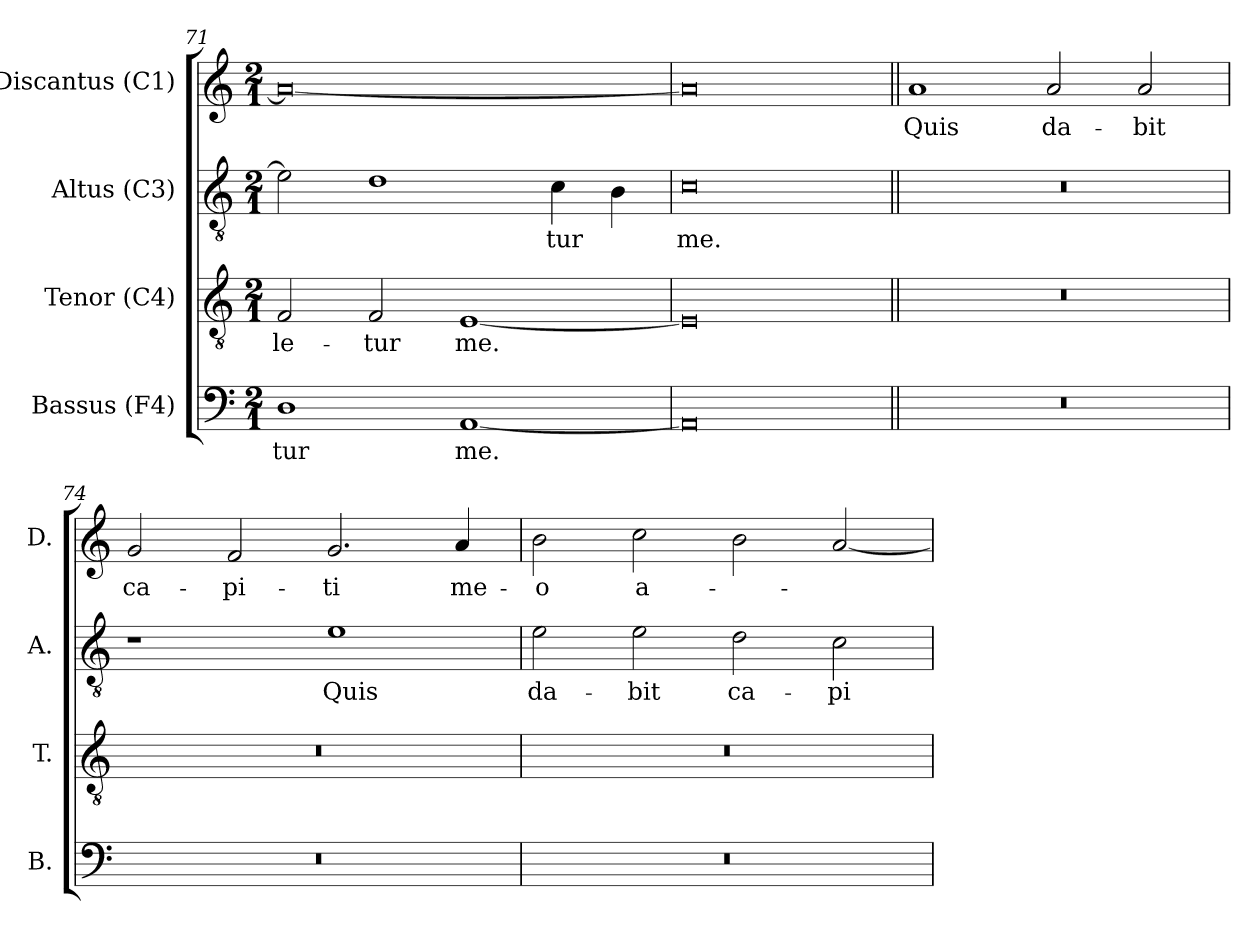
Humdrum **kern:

**kern	**text	**kern	**text	**kern	**text	**kern	**text
*part4	*part4	*part3	*part3	*part2	*part2	*part1	*part1
*staff4	*staff4	*staff3	*staff3	*staff2	*staff2	*staff1	*staff1
*I"Bassus (F4)	*	*I"Tenor (C4)	*	*I"Altus (C3)	*	*I"Discantus (C1)	*
*I'B.	*	*I'T.	*	*I'A.	*	*I'D.	*
*clefF4	*	*clefGv2	*	*clefGv2	*	*clefG2	*
*	*	*ITrd7c12	*	*ITrd7c12	*	*	*
*k[]	*	*k[]	*	*k[]	*	*k[]	*
*C:	*	*C:	*	*C:	*	*C:	*
*M2/1	*	*M2/1	*	*M2/1	*	*M2/1	*
=71	=71	=71	=71	=71	=71	=71	=71
!	!LO:LY:b:color=#000000	!	!	!	!	!	!
!	!	!	!LO:LY:b:color=#000000	!	!	!	!
1Di	-tur	2FFi/	-le-	2Ei\]	.	0ai_	.
!	!	!	!LO:LY:b:color=#000000	!	!	!	!
.	.	2FFi/	-tur	1Di	.	.	.
!	!LO:LY:b:color=#000000	!	!	!	!	!	!
!	!	!	!LO:LY:b:color=#000000	!	!	!	!
[1AAi	me.	[1EEi	me.	.	.	.	.
!	!	!	!	!	!LO:LY:b:color=#000000	!	!
.	.	.	.	4Ci\	-tur	.	.
.	.	.	.	4BBi\	.	.	.
=72	=72	=72	=72	=72	=72	=72	=72
!	!	!	!	!	!LO:LY:b:color=#000000	!	!
0AAi]	.	0EEi]	.	0Ci	me.	0ai]	.
!!LO:LB:g=z
=73||	=73||	=73||	=73||	=73||	=73||	=73||	=73||
!LO:N:vis=1	!	!LO:N:vis=1	!	!LO:N:vis=1	!	!	!
!	!	!	!	!	!	!	!LO:LY:b:color=#000000
0r	.	0r	.	0r	.	1ai	Quis
!	!	!	!	!	!	!	!LO:LY:b:color=#000000
.	.	.	.	.	.	2ai/	da-
!	!	!	!	!	!	!	!LO:LY:b:color=#000000
.	.	.	.	.	.	2ai/	-bit
=74	=74	=74	=74	=74	=74	=74	=74
!LO:N:vis=1	!	!LO:N:vis=1	!	!	!	!	!
!	!	!	!	!	!	!	!LO:LY:b:color=#000000
0r	.	0r	.	1r	.	2gi/	ca-
!	!	!	!	!	!	!	!LO:LY:b:color=#000000
.	.	.	.	.	.	2fi/	-pi-
!	!	!	!	!	!LO:LY:b:color=#000000	!	!
!	!	!	!	!	!	!	!LO:LY:b:color=#000000
.	.	.	.	1Ei	Quis	2.gi/	-ti
!	!	!	!	!	!	!	!LO:LY:b:color=#000000
.	.	.	.	.	.	4ai/	me-
=75	=75	=75	=75	=75	=75	=75	=75
!LO:N:vis=1	!	!LO:N:vis=1	!	!	!	!	!
!	!	!	!	!	!LO:LY:b:color=#000000	!	!
!	!	!	!	!	!	!	!LO:LY:b:color=#000000
0r	.	0r	.	2Ei\	da-	2bi\	-o
!	!	!	!	!	!LO:LY:b:color=#000000	!	!
!	!	!	!	!	!	!	!LO:LY:b:color=#000000
.	.	.	.	2Ei\	-bit	2cci\	a-
!	!	!	!	!	!LO:LY:b:color=#000000	!	!
.	.	.	.	2Di\	ca-	2bi\	.
!	!	!	!	!	!LO:LY:b:color=#000000	!	!
.	.	.	.	2Ci\	-pi-	[2ai/	.
=	=	=	=	=	=	=	=
*-	*-	*-	*-	*-	*-	*-	*-
